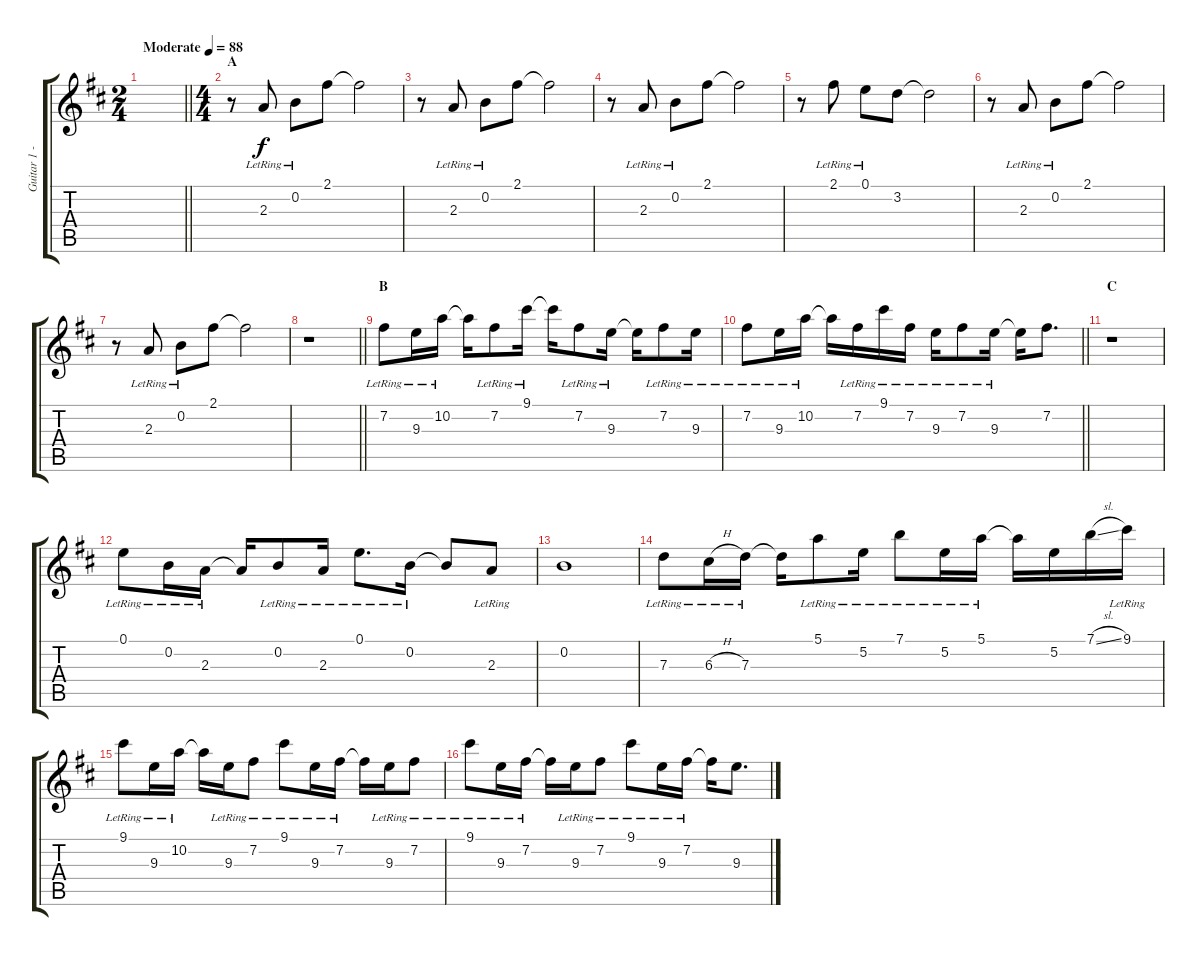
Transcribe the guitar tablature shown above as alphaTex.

\track ("Guitar 1 - Shinji" "Guitar 1 -") {instrument electricguitarclean}
\staff {score tabs}
\tuning (E4 B3 G3 D3 A2 E2) {hide}
\ts (2 4)
\tempo (88 "Moderate")
\clef g2
\barLineRight lightlight
\ks d
|
\ts (4 4)
\section ("" "A")
r.8 2.3{lr}.8 0.2{lr}.8 2.1.8 2.1{t}.2 |
r.8 2.3{lr}.8 0.2{lr}.8 2.1.8 2.1{t}.2 |
r.8 2.3{lr}.8 0.2{lr}.8 2.1.8 2.1{t}.2 |
r.8 2.1{lr}.8 0.1{lr}.8 3.2.8 3.2{t}.2 |
r.8 2.3{lr}.8 0.2{lr}.8 2.1.8 2.1{t}.2 |
r.8 2.3{lr}.8 0.2{lr}.8 2.1.8 2.1{t}.2 |
\barLineRight lightlight
r.1 |
\section ("" "B")
7.2{lr}.8 9.3{lr}.16 10.2{lr}.16 10.2{t}.16 7.2{lr}.8 9.1{lr}.16 9.1{t}.16 7.2{lr}.8 9.3{lr}.16 9.3{t}.16 7.2{lr}.8 9.3{lr}.16 |
\barLineRight lightlight
7.2{lr}.8 9.3{lr}.16 10.2{lr}.16 10.2{t}.16 7.2{lr}.16 9.1{lr}.16 7.2{lr}.16 9.3{lr}.16 7.2{lr}.8 9.3{lr}.16 9.3{t}.16 7.2.8{d} |
\section ("" "C")
r.1 |
0.1{lr}.8 0.2{lr}.16 2.3{lr}.16 2.3{t}.16 0.2{lr}.8 2.3{lr}.16 0.1{lr}.8{d} 0.2{lr}.16 0.2{t}.8 2.3{lr}.8 |
0.2.1 |
7.3{lr}.8 6.3{h lr}.16 7.3{lr}.16 7.3{t}.16 5.1{lr}.8 5.2{lr}.16 7.1{lr}.8 5.2{lr}.16 5.1{lr}.16 5.1{t}.16 5.2.16 7.1{sl}.16 9.1{lr}.16 |
9.1{lr}.8 9.3{lr}.16 10.2{lr}.16 10.2{t}.16 9.3{lr}.16 7.2{lr}.8 9.1{lr}.8 9.3{lr}.16 7.2{lr}.16 7.2{t}.16 9.3{lr}.16 7.2{lr}.8 |
9.1{lr}.8 9.3{lr}.16 7.2{lr}.16 7.2{t}.16 9.3{lr}.16 7.2{lr}.8 9.1{lr}.8 9.3{lr}.16 7.2{lr}.16 7.2{t}.16 9.3.8{d}
